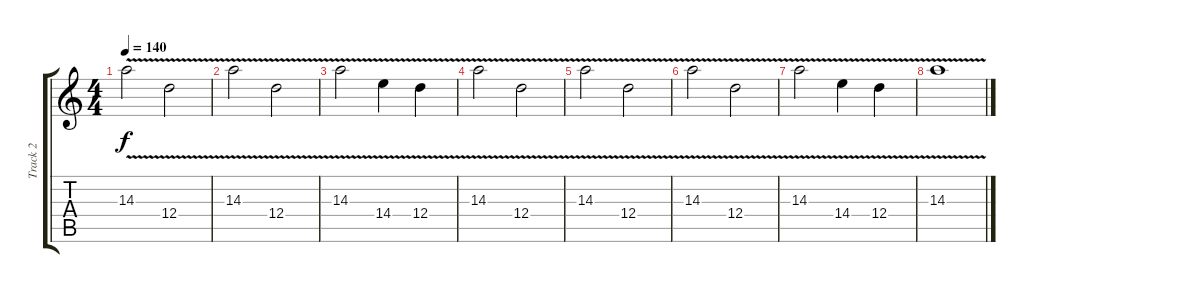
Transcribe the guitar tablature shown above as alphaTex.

\track ("Track 2" "Track 2") {instrument electricguitarclean}
\staff {score tabs}
\tuning (E4 B3 G3 D3 A2 E2) {hide}
\ts (4 4)
\tempo 140
\clef g2
\ks c
14.3{v}.2{dy f} 12.4{v}.2 |
14.3{v}.2 12.4{v}.2 |
14.3{v}.2 14.4{v}.4 12.4{v}.4 |
14.3{v}.2 12.4{v}.2 |
14.3{v}.2 12.4{v}.2 |
14.3{v}.2 12.4{v}.2 |
14.3{v}.2 14.4{v}.4 12.4{v}.4 |
14.3{v}.1
